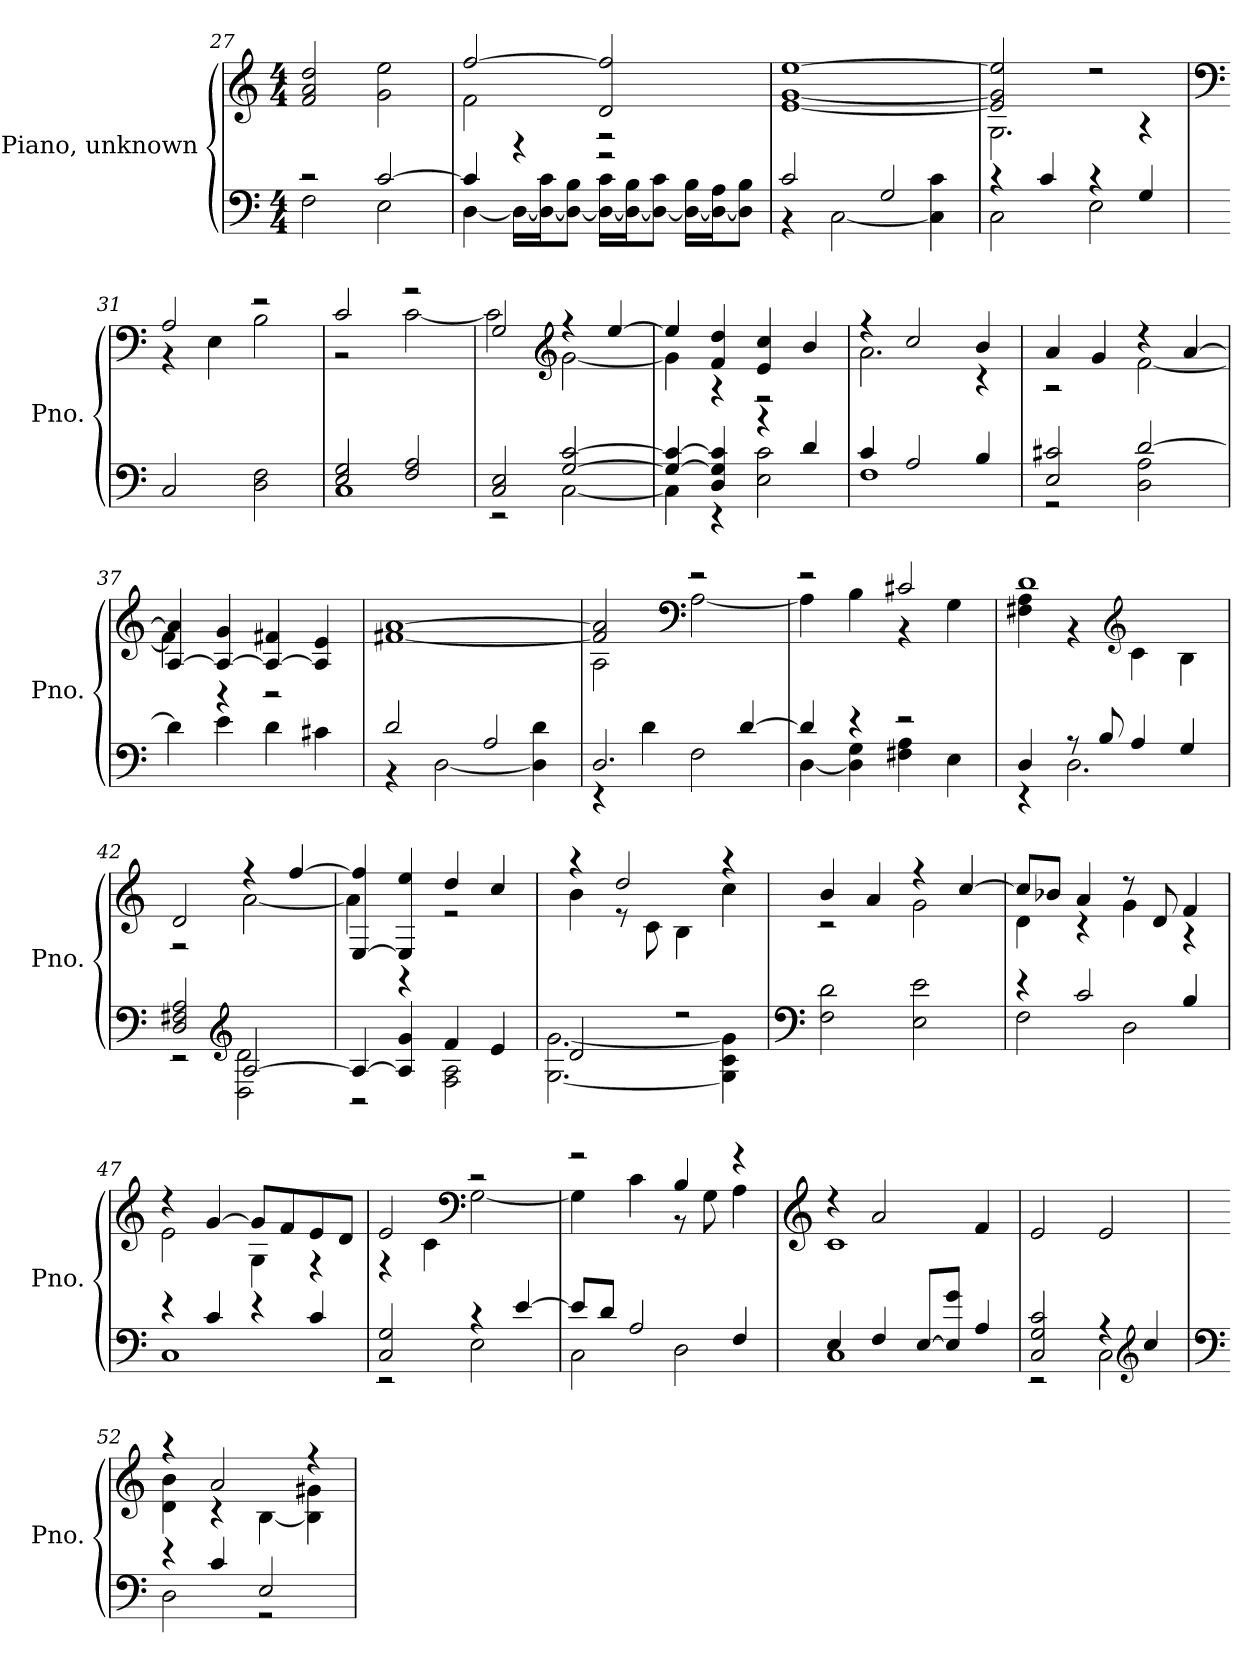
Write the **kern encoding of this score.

**kern	**kern
*part1	*part1
*staff2	*staff1
*I"Piano, unknown	*
*I'Pno.	*
*clefF4	*clefG2
*k[]	*k[]
*M4/4	*M4/4
=27	=27
*^	*
2r	2F\	2f/ 2a/ 2dd/
[2c/	2E\	2g\ 2ee\
!!LO:LB:g=z
=28	=28	=28
*	*	*^
4c/]	[4D\	[2ff/	2f\
4r	16D\LL_	.	.
.	16D\_ 16c\J	.	.
.	8D\_ 8B\J	.	.
2r	16D\_ 16c\LL	2d/ 2ff/]	2r
.	16D\_ 16B\J	.	.
.	8D\_ 8c\J	.	.
.	16D\_ 16B\LL	.	.
.	16D\_ 16A\J	.	.
.	8D\] 8B\J	.	.
*	*	*v	*v
=29	=29	=29
2c/	4r	[1e [1g [1ee
.	[2C\	.
2G/	.	.
.	4C\] 4c\	.
=30	=30	=30
*	*	*^
4r	2C\	2e/] 2g/] 2ee/]	2.G\
4c/	.	.	.
4r	2E\	2r	.
4G/	.	.	4r
*v	*v	*	*
=31	=31	=31
*	*clefF4	*
2C/	2A/	4r
.	.	4E\
2D\ 2F\	2r	2B\
=32	=32	=32
*^	*	*
2E/ 2G/	1C	2c/	2r
2F/ 2A/	.	2r	[2c\
=33	=33	=33	=33
2C/ 2E/	2r	2G/	2c\]
*	*	*clefG2	*
[2G/ [2c/	[2C\	4r	[2g\
.	.	[4ee/	.
!!LO:LB:g=z	!!
=34	=34	=34	=34
4G/_ 4c/_	4C\]	4ee/]	4g\]
4D/ 4G/] 4c/]	4r	4f/ 4dd/	4r
4r	2E\ 2c\	4e/ 4cc/	2r
4d/	.	4b/	.
=35	=35	=35	=35
4c/	1F	4r	2.a\
2A/	.	2cc/	.
4B/	.	4b/	4r
=36	=36	=36	=36
2E/ 2c#X/	2r	4a/	2r
.	.	4g/	.
[2d/	2D\ 2A\	4r	[2f\
.	.	[4a/	.
*v	*v	*	*
=37	=37	=37
4d\]	[4A/ 4a/]	4f\]
4e\	4A/_ 4g/	4r
4d\	4A/_ 4f#X/	2r
4c#X\	4A/] 4e/	.
*	*v	*v
=38	=38
*^	*
2d/	4r	[1f#X [1a
.	[2D\	.
2A/	.	.
.	4D\] 4d\	.
=39	=39	=39
*	*	*^
2.D/	4r	2f#/] 2a/]	2A\
.	4d\	.	.
*	*	*clefF4	*
.	2F\	2r	[2A\
[4d/	.	.	.
=40	=40	=40	=40
4d/]	[4D\	2r	4A\]
4r	4D\] 4G\	.	4B\
2r	4F#X\ 4A\	2c#X/	4r
.	4E\	.	4G\
!!LO:PB:g=z	!!
=41	=41	=41	=41
4D/	4r	1d	4F#X\ 4A\
8r	2.D\	.	4r
8B/	.	.	.
*	*	*clefG2	*
4A/	.	.	4c\
4G/	.	.	4B\
=42	=42	=42	=42
2D/ 2F#X/ 2A/	2r	2d/	2r
*clefG2	*	*	*
[2A/	2D\ 2d\	4r	[2a\
.	.	[4ff/	.
=43	=43	=43	=43
4A/_	2r	[4E/ 4ff/]	4a\]
4A/] 4g/	.	4E/] 4ee/	4r
4f/	2F\ 2A\	4dd/	2r
4e/	.	4cc/	.
=44	=44	=44	=44
2d/	[2.G\ [2.g\	4r	4b\
.	.	2dd/	8r
.	.	.	8c\
2r	.	.	4B\
.	4G\] 4c\ 4g\]	4r	4cc\
*v	*v	*	*
=45	=45	=45
*clefF4	*	*
2F\ 2d\	4b/	2r
.	4a/	.
2E\ 2e\	4r	2g\
.	[4cc/	.
=46	=46	=46
*^	*	*
4r	2F\	8cc/L]	4d\
.	.	8b-X/J	.
2c/	.	4a/	4r
.	2D\	8r	4g\
.	.	8d/	.
4B/	.	4f/	4r
!!LO:LB:g=z	!!
=47	=47	=47	=47
4r	1C	4r	2e\
4c/	.	[4g/	.
4r	.	8g/L]	4G\
.	.	8f/	.
4c/	.	8e/	4r
.	.	8d/J	.
=48	=48	=48	=48
2C/ 2G/	2r	2e/	4r
.	.	.	4c\
*	*	*clefF4	*
4r	2E\	2r	[2G\
[4e/	.	.	.
=49	=49	=49	=49
8e/L]	2C\	2r	4G\]
8d/J	.	.	.
2A/	.	.	4c\
.	2D\	4B/	8r
.	.	.	8G\
4F/	.	4r	4A\
=50	=50	=50	=50
*	*	*clefG2	*
4E/	1C	4r	1c
4F/	.	2a/	.
[8E/L	.	.	.
8E/] 8g/J	.	.	.
4A/	.	4f/	.
*	*	*v	*v
=51	=51	=51
2C/ 2G/ 2c/	2r	2e/
4r	2C\	2e/
*clefG2	*	*
4cc/	.	.
=52	=52	=52
*clefF4	*	*
*	*	*^
4r	2D\	4r	4d\ 4b\
4c/	.	2a/	4r
2E/	2r	.	[4B\
.	.	4r	4B\] 4g#X\
*v	*v	*	*
*	*v	*v
=	=
*-	*-
